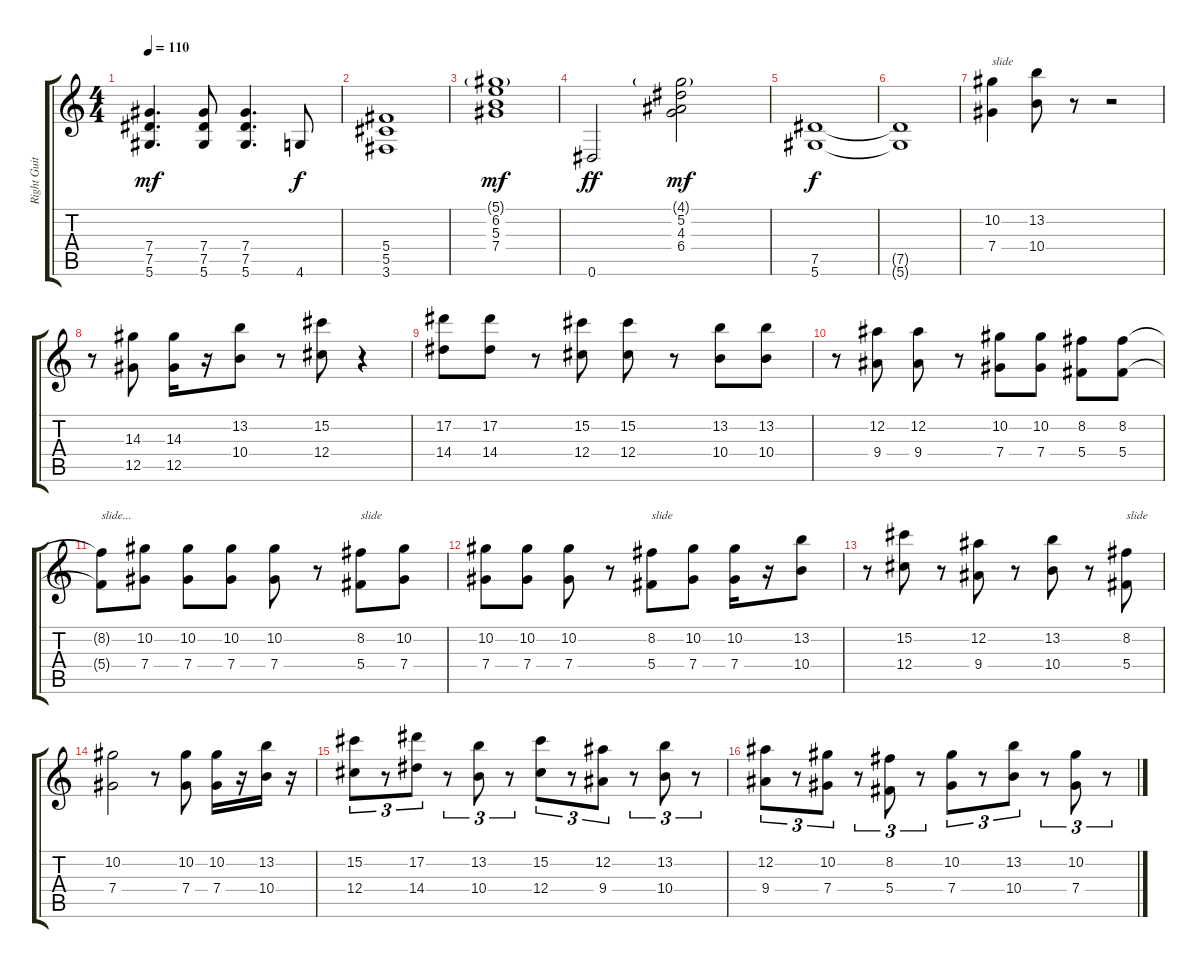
\track ("Right Guitar" "Right Guit") {instrument overdrivenguitar}
\staff {score tabs}
\tuning (Eb4 Bb3 Gb3 Db3 Ab2 Eb2) {hide}
\ts (4 4)
\tempo 110
\clef g2
\ks c
(7.4 7.5 5.6).4{d dy mf} (7.4 7.5 5.6).8 (7.4 7.5 5.6).4{d} 4.6.8{dy f} |
(5.4 5.5 3.6).1 |
(5.1{g} 6.2 5.3 7.4).1{dy mf} |
0.6.2{dy ff} (4.1{g} 5.2 4.3 6.4).2{dy mf} |
(7.5 5.6).1{dy f} |
(7.5{t} 5.6{t}).1 |
(10.2 7.4).4{txt "slide" instrument electricguitarjazz} (13.2 10.4).8 r.8 r.2 |
r.8 (14.3 12.5).8{instrument electricguitarjazz} (14.3 12.5).16 r.16 (13.2 10.4).8 r.8 (15.2 12.4).8 r.4 |
(17.2 14.4).8{instrument electricguitarjazz} (17.2 14.4).8 r.8 (15.2 12.4).8 (15.2 12.4).8 r.8 (13.2 10.4).8 (13.2 10.4).8 |
r.8 (12.2 9.4).8{instrument electricguitarjazz} (12.2 9.4).8 r.8 (10.2 7.4).8 (10.2 7.4).8 (8.2 5.4).8 (8.2 5.4).8 |
(8.2{t} 5.4{t}).8{txt "slide..."} (10.2 7.4).8{instrument electricguitarjazz} (10.2 7.4).8 (10.2 7.4).8 (10.2 7.4).8 r.8 (8.2 5.4).8{txt "slide"} (10.2 7.4).8 |
(10.2 7.4).8{instrument electricguitarjazz} (10.2 7.4).8 (10.2 7.4).8 r.8 (8.2 5.4).8{txt "slide"} (10.2 7.4).8 (10.2 7.4).16 r.16 (13.2 10.4).8 |
r.8 (15.2 12.4).8{instrument electricguitarjazz} r.8 (12.2 9.4).8 r.8 (13.2 10.4).8 r.8 (8.2 5.4).8{txt "slide"} |
(10.2 7.4).2{instrument electricguitarjazz} r.8 (10.2 7.4).8 (10.2 7.4).16 r.16 (13.2 10.4).16 r.16 |
(15.2 12.4).8{tu (3 2) instrument electricguitarjazz} r.8{tu (3 2)} (17.2 14.4).8{tu (3 2)} r.8{tu (3 2)} (13.2 10.4).8{tu (3 2)} r.8{tu (3 2)} (15.2 12.4).8{tu (3 2)} r.8{tu (3 2)} (12.2 9.4).8{tu (3 2)} r.8{tu (3 2)} (13.2 10.4).8{tu (3 2)} r.8{tu (3 2)} |
(12.2 9.4).8{tu (3 2) instrument electricguitarjazz} r.8{tu (3 2)} (10.2 7.4).8{tu (3 2)} r.8{tu (3 2)} (8.2 5.4).8{tu (3 2)} r.8{tu (3 2)} (10.2 7.4).8{tu (3 2)} r.8{tu (3 2)} (13.2 10.4).8{tu (3 2)} r.8{tu (3 2)} (10.2 7.4).8{tu (3 2)} r.8{tu (3 2)}
